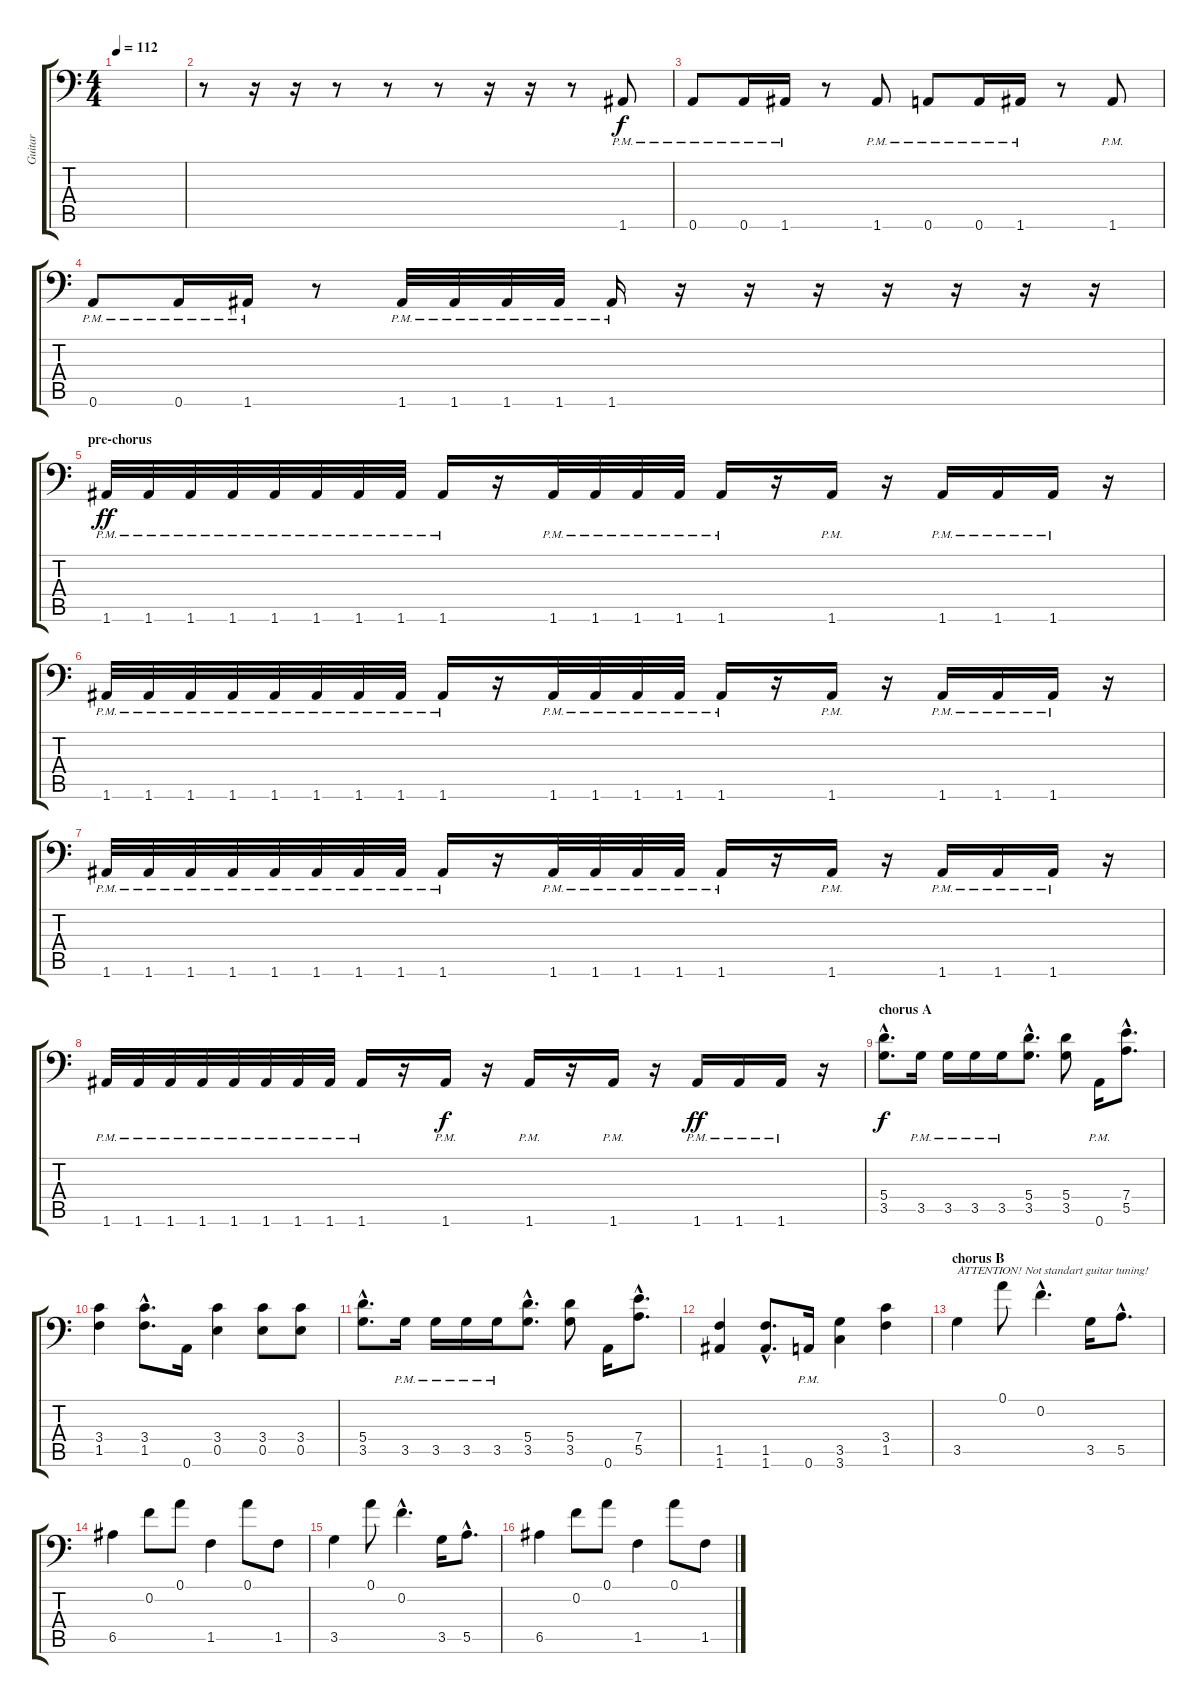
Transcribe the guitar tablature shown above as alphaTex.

\track ("Guitar" "Guitar") {instrument distortionguitar}
\staff {score tabs}
\tuning (A3 F3 D3 A2 E2 A1) {hide}
\ts (4 4)
\tempo 112
\clef f4
\ks c
|
r.8 r.16 r.16 r.8 r.8 r.8 r.16 r.16 r.8 1.6{pm}.8 |
0.6{pm}.8 0.6{pm}.16 1.6{pm}.16 r.8 1.6{pm}.8 0.6{pm}.8 0.6{pm}.16 1.6{pm}.16 r.8 1.6{pm}.8 |
0.6{pm}.8 0.6{pm}.16 1.6{pm}.16 r.8 1.6{pm}.32 1.6{pm}.32 1.6{pm}.32 1.6{pm}.32 1.6{pm}.16 r.16 r.16 r.16 r.16 r.16 r.16 r.16 |
\section ("" "pre-chorus")
1.6{pm}.32{dy ff} 1.6{pm}.32 1.6{pm}.32 1.6{pm}.32 1.6{pm}.32 1.6{pm}.32 1.6{pm}.32 1.6{pm}.32 1.6{pm}.16 r.16 1.6{pm}.32 1.6{pm}.32 1.6{pm}.32 1.6{pm}.32 1.6{pm}.16 r.16 1.6{pm}.16 r.16 1.6{pm}.16 1.6{pm}.16 1.6{pm}.16 r.16 |
1.6{pm}.32 1.6{pm}.32 1.6{pm}.32 1.6{pm}.32 1.6{pm}.32 1.6{pm}.32 1.6{pm}.32 1.6{pm}.32 1.6{pm}.16 r.16 1.6{pm}.32 1.6{pm}.32 1.6{pm}.32 1.6{pm}.32 1.6{pm}.16 r.16 1.6{pm}.16 r.16 1.6{pm}.16 1.6{pm}.16 1.6{pm}.16 r.16 |
1.6{pm}.32 1.6{pm}.32 1.6{pm}.32 1.6{pm}.32 1.6{pm}.32 1.6{pm}.32 1.6{pm}.32 1.6{pm}.32 1.6{pm}.16 r.16 1.6{pm}.32 1.6{pm}.32 1.6{pm}.32 1.6{pm}.32 1.6{pm}.16 r.16 1.6{pm}.16 r.16 1.6{pm}.16 1.6{pm}.16 1.6{pm}.16 r.16 |
1.6{pm}.32 1.6{pm}.32 1.6{pm}.32 1.6{pm}.32 1.6{pm}.32 1.6{pm}.32 1.6{pm}.32 1.6{pm}.32 1.6{pm}.16 r.16 1.6{pm}.16{dy f} r.16 1.6{pm}.16 r.16 1.6{pm}.16 r.16 1.6{pm}.16{dy ff} 1.6{pm}.16 1.6{pm}.16 r.16 |
\section ("" "chorus A")
(5.4{hac} 3.5{hac}).8{d dy f} 3.5{pm}.16 3.5{pm}.16 3.5{pm}.16 3.5{pm}.16 (5.4{hac} 3.5{hac}).8{d} (5.4 3.5).8 0.6{pm}.16 (7.4{hac} 5.5{hac}).8{d} |
(3.4 1.5).4 (3.4{hac} 1.5{hac}).8{d} 0.6.16 (3.4 0.5).4 (3.4 0.5).8 (3.4 0.5).8 |
(5.4{hac} 3.5{hac}).8{d} 3.5{pm}.16 3.5{pm}.16 3.5{pm}.16 3.5{pm}.16 (5.4{hac} 3.5{hac}).8{d} (5.4 3.5).8 0.6.16 (7.4{hac} 5.5{hac}).8{d} |
(1.5 1.6).4 (1.5{hac} 1.6{hac}).8{d} 0.6{pm}.16 (3.5 3.6).4 (3.4 1.5).4 |
\section ("" "chorus B")
3.5.4{txt "ATTENTION! Not standart guitar tuning!"} 0.1.8 0.2{hac}.4{d} 3.5.16 5.5{hac}.8{d} |
6.5.4 0.2.8 0.1.8 1.5.4 0.1.8 1.5.8 |
3.5.4 0.1.8 0.2{hac}.4{d} 3.5.16 5.5{hac}.8{d} |
6.5.4 0.2.8 0.1.8 1.5.4 0.1.8 1.5.8
